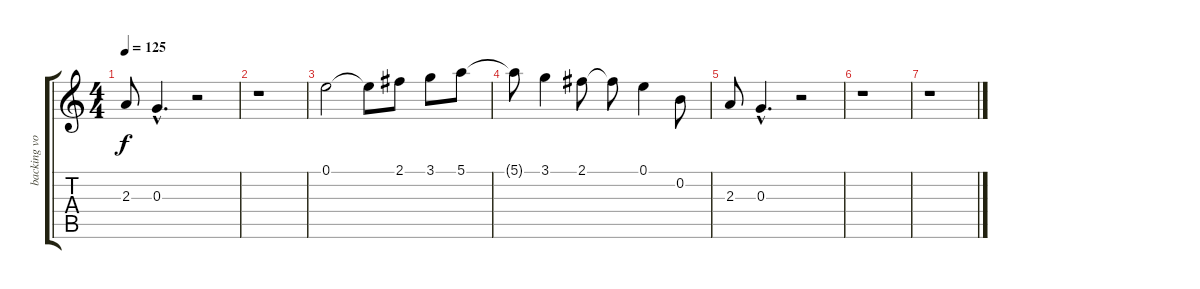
\track ("backing vocals" "backing vo") {instrument acousticguitarnylon}
\staff {score tabs}
\tuning (E4 B3 G3 D3 A2 E2) {hide}
\ts (4 4)
\tempo 125
\clef g2
\ks c
2.3.8{dy f} 0.3{hac}.4{d} r.2 |
r.1 |
0.1.2 0.1{t}.8 2.1.8 3.1.8 5.1.8 |
5.1{t}.8 3.1.4 2.1.8 2.1{t}.8 0.1.4 0.2.8 |
2.3.8 0.3{hac}.4{d} r.2 |
r.1 |
r.1
